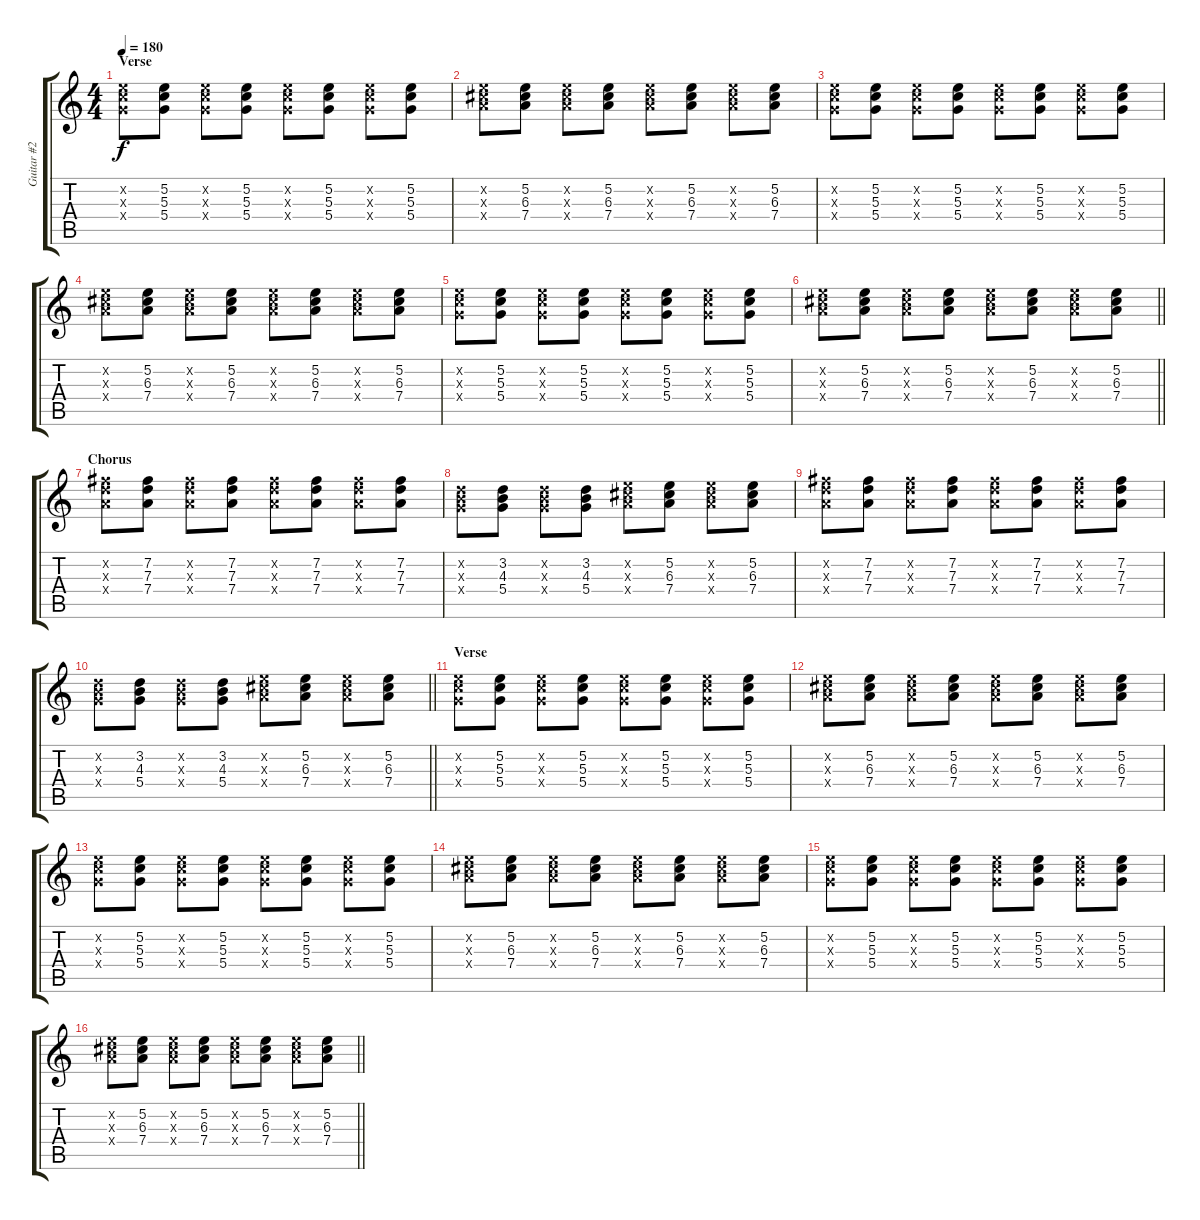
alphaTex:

\track ("Guitar #2" "Guitar #2") {instrument overdrivenguitar}
\staff {score tabs}
\tuning (E4 B3 G3 D3 A2 E2) {hide}
\ts (4 4)
\section ("" "Verse")
\tempo 180
\clef g2
\ks c
(5.2{x} 5.3{x} 5.4{x}).8{dy f instrument overdrivenguitar} (5.2 5.3 5.4).8 (5.2{x} 5.3{x} 5.4{x}).8 (5.2 5.3 5.4).8 (5.2{x} 5.3{x} 5.4{x}).8 (5.2 5.3 5.4).8 (5.2{x} 5.3{x} 5.4{x}).8 (5.2 5.3 5.4).8 |
(5.2{x} 6.3{x} 7.4{x}).8 (5.2 6.3 7.4).8 (5.2{x} 6.3{x} 7.4{x}).8 (5.2 6.3 7.4).8 (5.2{x} 6.3{x} 7.4{x}).8 (5.2 6.3 7.4).8 (5.2{x} 6.3{x} 7.4{x}).8 (5.2 6.3 7.4).8 |
(5.2{x} 5.3{x} 5.4{x}).8 (5.2 5.3 5.4).8 (5.2{x} 5.3{x} 5.4{x}).8 (5.2 5.3 5.4).8 (5.2{x} 5.3{x} 5.4{x}).8 (5.2 5.3 5.4).8 (5.2{x} 5.3{x} 5.4{x}).8 (5.2 5.3 5.4).8 |
(5.2{x} 6.3{x} 7.4{x}).8 (5.2 6.3 7.4).8 (5.2{x} 6.3{x} 7.4{x}).8 (5.2 6.3 7.4).8 (5.2{x} 6.3{x} 7.4{x}).8 (5.2 6.3 7.4).8 (5.2{x} 6.3{x} 7.4{x}).8 (5.2 6.3 7.4).8 |
(5.2{x} 5.3{x} 5.4{x}).8 (5.2 5.3 5.4).8 (5.2{x} 5.3{x} 5.4{x}).8 (5.2 5.3 5.4).8 (5.2{x} 5.3{x} 5.4{x}).8 (5.2 5.3 5.4).8 (5.2{x} 5.3{x} 5.4{x}).8 (5.2 5.3 5.4).8 |
\barLineRight lightlight
(5.2{x} 6.3{x} 7.4{x}).8 (5.2 6.3 7.4).8 (5.2{x} 6.3{x} 7.4{x}).8 (5.2 6.3 7.4).8 (5.2{x} 6.3{x} 7.4{x}).8 (5.2 6.3 7.4).8 (5.2{x} 6.3{x} 7.4{x}).8 (5.2 6.3 7.4).8 |
\section ("" "Chorus")
(7.2{x} 7.3{x} 7.4{x}).8 (7.2 7.3 7.4).8 (7.2{x} 7.3{x} 7.4{x}).8 (7.2 7.3 7.4).8 (7.2{x} 7.3{x} 7.4{x}).8 (7.2 7.3 7.4).8 (7.2{x} 7.3{x} 7.4{x}).8 (7.2 7.3 7.4).8 |
(3.2{x} 4.3{x} 5.4{x}).8 (3.2 4.3 5.4).8 (3.2{x} 4.3{x} 5.4{x}).8 (3.2 4.3 5.4).8 (5.2{x} 6.3{x} 7.4{x}).8 (5.2 6.3 7.4).8 (5.2{x} 6.3{x} 7.4{x}).8 (5.2 6.3 7.4).8 |
(7.2{x} 7.3{x} 7.4{x}).8 (7.2 7.3 7.4).8 (7.2{x} 7.3{x} 7.4{x}).8 (7.2 7.3 7.4).8 (7.2{x} 7.3{x} 7.4{x}).8 (7.2 7.3 7.4).8 (7.2{x} 7.3{x} 7.4{x}).8 (7.2 7.3 7.4).8 |
\barLineRight lightlight
(3.2{x} 4.3{x} 5.4{x}).8 (3.2 4.3 5.4).8 (3.2{x} 4.3{x} 5.4{x}).8 (3.2 4.3 5.4).8 (5.2{x} 6.3{x} 7.4{x}).8 (5.2 6.3 7.4).8 (5.2{x} 6.3{x} 7.4{x}).8 (5.2 6.3 7.4).8 |
\section ("" "Verse")
(5.2{x} 5.3{x} 5.4{x}).8 (5.2 5.3 5.4).8 (5.2{x} 5.3{x} 5.4{x}).8 (5.2 5.3 5.4).8 (5.2{x} 5.3{x} 5.4{x}).8 (5.2 5.3 5.4).8 (5.2{x} 5.3{x} 5.4{x}).8 (5.2 5.3 5.4).8 |
(5.2{x} 6.3{x} 7.4{x}).8 (5.2 6.3 7.4).8 (5.2{x} 6.3{x} 7.4{x}).8 (5.2 6.3 7.4).8 (5.2{x} 6.3{x} 7.4{x}).8 (5.2 6.3 7.4).8 (5.2{x} 6.3{x} 7.4{x}).8 (5.2 6.3 7.4).8 |
(5.2{x} 5.3{x} 5.4{x}).8 (5.2 5.3 5.4).8 (5.2{x} 5.3{x} 5.4{x}).8 (5.2 5.3 5.4).8 (5.2{x} 5.3{x} 5.4{x}).8 (5.2 5.3 5.4).8 (5.2{x} 5.3{x} 5.4{x}).8 (5.2 5.3 5.4).8 |
(5.2{x} 6.3{x} 7.4{x}).8 (5.2 6.3 7.4).8 (5.2{x} 6.3{x} 7.4{x}).8 (5.2 6.3 7.4).8 (5.2{x} 6.3{x} 7.4{x}).8 (5.2 6.3 7.4).8 (5.2{x} 6.3{x} 7.4{x}).8 (5.2 6.3 7.4).8 |
(5.2{x} 5.3{x} 5.4{x}).8 (5.2 5.3 5.4).8 (5.2{x} 5.3{x} 5.4{x}).8 (5.2 5.3 5.4).8 (5.2{x} 5.3{x} 5.4{x}).8 (5.2 5.3 5.4).8 (5.2{x} 5.3{x} 5.4{x}).8 (5.2 5.3 5.4).8 |
\barLineRight lightlight
(5.2{x} 6.3{x} 7.4{x}).8 (5.2 6.3 7.4).8 (5.2{x} 6.3{x} 7.4{x}).8 (5.2 6.3 7.4).8 (5.2{x} 6.3{x} 7.4{x}).8 (5.2 6.3 7.4).8 (5.2{x} 6.3{x} 7.4{x}).8 (5.2 6.3 7.4).8
